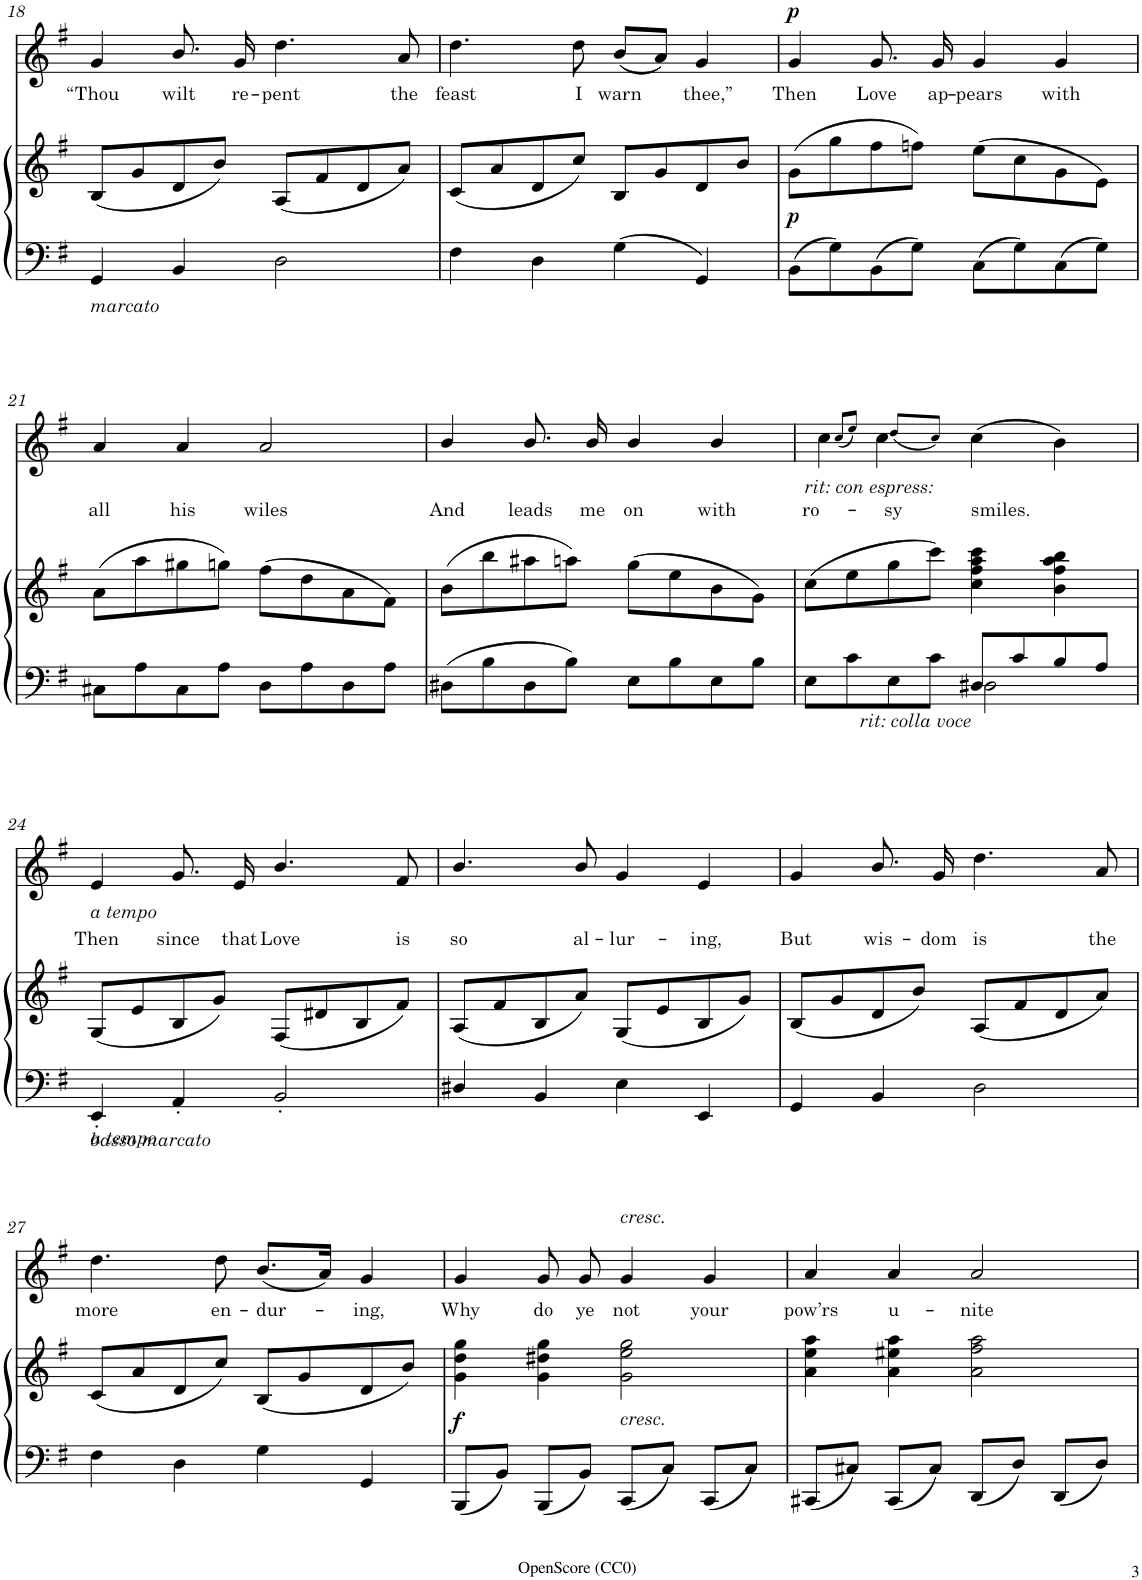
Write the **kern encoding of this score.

**kern	**kern	**dynam	**kern	**text	**dynam
*part2	*part2	*part2	*part1	*part1	*part1
*staff3	*staff2	*staff2/3	*staff1	*staff1	*staff1
*I"Piano	*	*	*I"Voice	*	*
*I'Pno	*	*	*	*	*
!!LO:PB:g=z
*clefF4	*clefG2	*	*clefG2	*	*
*k[f#]	*k[f#]	*	*k[f#]	*	*
*M4/4	*M4/4	*	*M4/4	*	*
*met(c)	*met(c)	*	*met(c)	*	*
=18	=18	=18	=18	=18	=18
!LO:TX:b:i:t=marcato	!	!	!	!	!
!	!	!	!	!LO:LY:b	!
4GG/	(8B/L	.	4g/	“Thou	.
.	8g/	.	.	.	.
!	!	!	!	!LO:LY:b	!
4BB/	8d/	.	8.b/	wilt	.
.	8b/J)	.	.	.	.
!	!	!	!	!LO:LY:b	!
.	.	.	16g/	re-	.
!	!	!	!	!LO:LY:b	!
2D\	(8A/L	.	4.dd\	-pent	.
.	8f#/	.	.	.	.
.	8d/	.	.	.	.
!	!	!	!	!LO:LY:b	!
.	8a/J)	.	8a/	the	.
=19	=19	=19	=19	=19	=19
!	!	!	!	!LO:LY:b	!
4F#\	(8c/L	.	4.dd\	feast	.
.	8a/	.	.	.	.
4D\	8d/	.	.	.	.
!	!	!	!	!LO:LY:b	!
.	8cc/J)	.	8dd\	I	.
!	!	!	!	!LO:LY:b	!
4G\	8B/L	.	(8b/L	warn	.
.	8g/	.	8a/J)	.	.
!	!	!	!	!LO:LY:b	!
4GG/	8d/	.	4g/	thee,”	.
.	8b/J	.	.	.	.
=20	=20	=20	=20	=20	=20
!	!	!LO:DY:b	!	!LO:LY:b	!LO:DY:a
8BB\L	(8g\L	p	4g/	Then	p
8G\	8gg\	.	.	.	.
!	!	!	!	!LO:LY:b	!
8BB\	8ff#\	.	8.g/	Love	.
8G\J	8ffn\J)	.	.	.	.
!	!	!	!	!LO:LY:b	!
.	.	.	16g/	ap-	.
!	!	!	!	!LO:LY:b	!
8C\L	(8ee\L	.	4g/	-pears	.
8G\	8cc\	.	.	.	.
!	!	!	!	!LO:LY:b	!
8C\	8g\	.	4g/	with	.
8G\J	8e\J)	.	.	.	.
!!LO:LB:g=z
=21	=21	=21	=21	=21	=21
!	!	!	!	!LO:LY:b	!
8C#X\L	(8a\L	.	4a/	all	.
8A\	8aa\	.	.	.	.
!	!	!	!	!LO:LY:b	!
8C#\	8gg#X\	.	4a/	his	.
8A\J	8ggn\J)	.	.	.	.
!	!	!	!	!LO:LY:b	!
8D\L	(8ff#\L	.	2a/	wiles	.
8A\	8dd\	.	.	.	.
8D\	8a\	.	.	.	.
8A\J	8f#\J)	.	.	.	.
=22	=22	=22	=22	=22	=22
!	!	!	!	!LO:LY:b	!
8D#X\L	(8b\L	.	4b/	And	.
8B\	8bb\	.	.	.	.
!	!	!	!	!LO:LY:b	!
8D#\	8aa#X\	.	8.b/	leads	.
8B\J	8aan\J)	.	.	.	.
!	!	!	!	!LO:LY:b	!
.	.	.	16b/	me	.
!	!	!	!	!LO:LY:b	!
8E\L	(8gg\L	.	4b/	on	.
8B\	8ee\	.	.	.	.
!	!	!	!	!LO:LY:b	!
8E\	8b\	.	4b/	with	.
8B\J	8g\J)	.	.	.	.
=23	=23	=23	=23	=23	=23
*^	*	*	*	*	*
!	!	!	!	!LO:TX:b:i:t=rit&colon; con espress&colon;	!	!
!	!	!	!	!	!LO:LY:b	!
*	*	*	*	*^	*	*
8E\L	2ryy	(8cc\L	.	4cc\	(<8cc/L	ro-	.
!LO:TX:b:i:t=rit&colon; colla voce	!	!	!	!	!	!	!
8c\	.	8ee\	.	.	8ee/J)	.	.
!	!	!	!	!	!	!LO:LY:b	!
8E\	.	8gg\	.	4cc\	(<8dd/L	-sy	.
8c\J	.	8ccc\J)	.	.	8cc/J)	.	.
!	!	!	!	!	!	!LO:LY:b	!
8D#X/L	2D#\	4cc\ 4ff#\ 4aa\ 4ccc\	.	(>4cc\	2ryy	smiles.	.
8c/	.	.	.	.	.	.	.
8B/	.	4b\ 4ff#\ 4aa\ 4bb\	.	4b\)	.	.	.
8A/J	.	.	.	.	.	.	.
*v	*v	*	*	*v	*v	*	*
!!LO:LB:g=z
=24	=24	=24	=24	=24	=24
!	!	!	!LO:TX:b:i:t=a tempo	!	!
!LO:TX:b:i:t=basso marcato	!	!	!	!	!
!LO:TX:b:i:t=a tempo	!	!	!	!	!
!	!	!	!	!LO:LY:b	!
4EE'/	(8G/L	.	4e/	Then	.
.	8e/	.	.	.	.
!	!	!	!	!LO:LY:b	!
4AA'/	8B/	.	8.g/	since	.
.	8g/J)	.	.	.	.
!	!	!	!	!LO:LY:b	!
.	.	.	16e/	that	.
!	!	!	!	!LO:LY:b	!
2BB'/	(8F#/L	.	4.b/	Love	.
.	8d#X/	.	.	.	.
.	8B/	.	.	.	.
!	!	!	!	!LO:LY:b	!
.	8f#/J)	.	8f#/	is	.
=25	=25	=25	=25	=25	=25
!	!	!	!	!LO:LY:b	!
4D#X/	(8A/L	.	4.b/	so	.
.	8f#/	.	.	.	.
4BB/	8B/	.	.	.	.
!	!	!	!	!LO:LY:b	!
.	8a/J)	.	8b/	al-	.
!	!	!	!	!LO:LY:b	!
4E\	(8G/L	.	4g/	-lur-	.
.	8e/	.	.	.	.
!	!	!	!	!LO:LY:b	!
4EE/	8B/	.	4e/	-ing,	.
.	8g/J)	.	.	.	.
=26	=26	=26	=26	=26	=26
!	!	!	!	!LO:LY:b	!
4GG/	(8B/L	.	4g/	But	.
.	8g/	.	.	.	.
!	!	!	!	!LO:LY:b	!
4BB/	8d/	.	8.b/	wis-	.
.	8b/J)	.	.	.	.
!	!	!	!	!LO:LY:b	!
.	.	.	16g/	-dom	.
!	!	!	!	!LO:LY:b	!
2D\	(8A/L	.	4.dd\	is	.
.	8f#/	.	.	.	.
.	8d/	.	.	.	.
!	!	!	!	!LO:LY:b	!
.	8a/J)	.	8a/	the	.
!!LO:LB:g=z
=27	=27	=27	=27	=27	=27
!	!	!	!	!LO:LY:b	!
4F#\	(8c/L	.	4.dd\	more	.
.	8a/	.	.	.	.
4D\	8d/	.	.	.	.
!	!	!	!	!LO:LY:b	!
.	8cc/J)	.	8dd\	en-	.
!	!	!	!	!LO:LY:b	!
4G\	(8B/L	.	(8.b/L	-dur-	.
.	8g/	.	.	.	.
.	.	.	16a/Jk)	.	.
!	!	!	!	!LO:LY:b	!
4GG/	8d/	.	4g/	-ing,	.
.	8b/J)	.	.	.	.
=28	=28	=28	=28	=28	=28
!	!	!LO:DY:b	!	!LO:LY:b	!
8BBB/L	4g\ 4dd\ 4gg\	f	4g/	Why	.
8BB/J	.	.	.	.	.
!	!	!	!	!LO:LY:b	!
8BBB/L	4g\ 4dd#X\ 4gg\	.	8g/	do	.
!	!	!	!	!LO:LY:b	!
8BB/J	.	.	8g/	ye	.
!	!	!	!LO:TX:a:i:t=cresc.	!	!
!	!LO:TX:b:i:t=cresc.	!	!	!	!
!	!	!	!	!LO:LY:b	!
8CC/L	2g\ 2ee\ 2gg\	.	4g/	not	.
8C/J	.	.	.	.	.
!	!	!	!	!LO:LY:b	!
8CC/L	.	.	4g/	your	.
8C/J	.	.	.	.	.
=29	=29	=29	=29	=29	=29
!	!	!	!	!LO:LY:b	!
8CC#X/L	4a\ 4ee\ 4aa\	.	4a/	pow’rs	.
8C#X/J	.	.	.	.	.
!	!	!	!	!LO:LY:b	!
8CC#/L	4a\ 4ee#X\ 4aa\	.	4a/	u-	.
8C#/J	.	.	.	.	.
!	!	!	!	!LO:LY:b	!
8DD/L	2a\ 2ff#\ 2aa\	.	2a/	-nite	.
8D/J	.	.	.	.	.
8DD/L	.	.	.	.	.
8D/J	.	.	.	.	.
=	=	=	=	=	=
*-	*-	*-	*-	*-	*-
